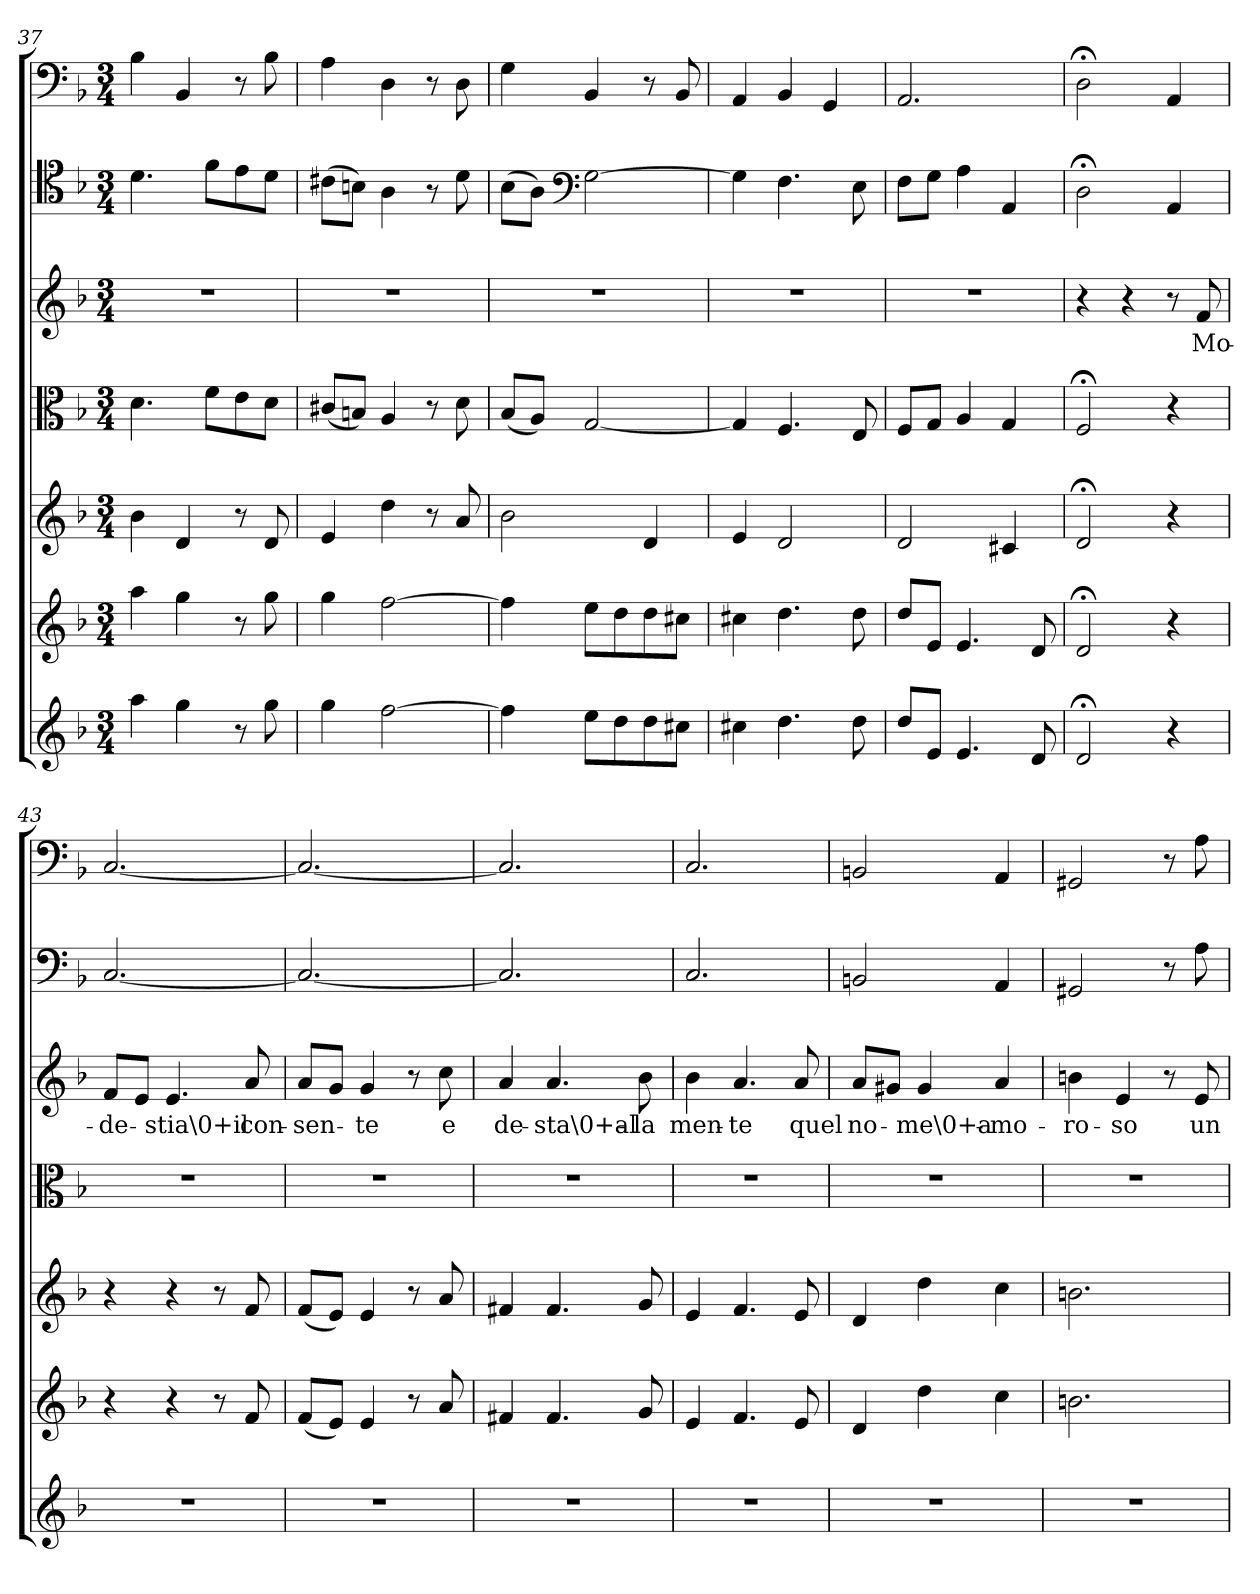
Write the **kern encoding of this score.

**kern	**kern	**kern	**kern	**kern	**text	**kern	**kern
*part7	*part6	*part5	*part4	*part3	*part3	*part2	*part1
*staff7	*staff6	*staff5	*staff4	*staff3	*staff3	*staff2	*staff1
*clefG2	*clefG2	*clefG2	*clefC3	*clefG2	*	*clefC4	*clefF4
*k[b-]	*k[b-]	*k[b-]	*k[b-]	*k[b-]	*	*k[b-]	*k[b-]
*d:	*d:	*d:	*d:	*d:	*	*d:	*d:
*M3/4	*M3/4	*M3/4	*M3/4	*M3/4	*	*M3/4	*M3/4
=37	=37	=37	=37	=37	=37	=37	=37
4aa\	4aa\	4b-\	4.d\	2.r	.	4.d\	4B-\
4gg\	4gg\	4d/	.	.	.	.	4BB-/
.	.	.	8f\L	.	.	8f\L	.
8r	8r	8r	8e\	.	.	8e\	8r
8gg\	8gg\	8d/	8d\J	.	.	8d\J	8B-\
=38	=38	=38	=38	=38	=38	=38	=38
4gg\	4gg\	4e/	(8c#X/L	2.r	.	(8c#X\L	4A\
.	.	.	8Bn/J)	.	.	8Bn\J)	.
[2ff\	[2ff\	4dd\	4A/	.	.	4A\	4D\
.	.	8r	8r	.	.	8r	8r
.	.	8a/	8d\	.	.	8d\	8D\
=39	=39	=39	=39	=39	=39	=39	=39
4ff\]	4ff\]	2b-\	(8B-/L	2.r	.	(8B-\L	4G\
.	.	.	8A/J)	.	.	8A\J)	.
*	*	*	*	*	*	*clefF4	*
8ee\L	8ee\L	.	[2G/	.	.	[2G\	4BB-/
8dd\	8dd\	.	.	.	.	.	.
8dd\	8dd\	4d/	.	.	.	.	8r
8cc#X\J	8cc#X\J	.	.	.	.	.	8BB-/
=40	=40	=40	=40	=40	=40	=40	=40
4cc#X\	4cc#X\	4e/	4G/]	2.r	.	4G\]	4AA/
4.dd\	4.dd\	2d/	4.F/	.	.	4.F\	4BB-/
.	.	.	.	.	.	.	4GG/
8dd\	8dd\	.	8E/	.	.	8E\	.
=41	=41	=41	=41	=41	=41	=41	=41
8dd/L	8dd/L	2d/	8F/L	2.r	.	8F\L	2.AA/
8e/J	8e/J	.	8G/J	.	.	8G\J	.
4.e/	4.e/	.	4A/	.	.	4A\	.
.	.	4c#X/	4G/	.	.	4AA/	.
8d/	8d/	.	.	.	.	.	.
=42	=42	=42	=42	=42	=42	=42	=42
2d;</	2d;</	2d;</	2F;</	4r	.	2D;<\	2D;<\
.	.	.	.	4r	.	.	.
4r	4r	4r	4r	8r	.	4AA/	4AA/
.	.	.	.	8f/	Mo-	.	.
=43	=43	=43	=43	=43	=43	=43	=43
2.r	4r	4r	2.r	8f/L	-de-	[2.C/	[2.C/
.	.	.	.	8e/J	.	.	.
.	4r	4r	.	4.e/	-stia\0+il	.	.
.	8r	8r	.	.	.	.	.
.	8f/	8f/	.	8a/	con-	.	.
=44	=44	=44	=44	=44	=44	=44	=44
2.r	(8f/L	(8f/L	2.r	8a/L	-sen-	2.C/_	2.C/_
.	8e/J)	8e/J)	.	8g/J	.	.	.
.	4e/	4e/	.	4g/	-te	.	.
.	8r	8r	.	8r	.	.	.
.	8a/	8a/	.	8cc\	e	.	.
=45	=45	=45	=45	=45	=45	=45	=45
2.r	4f#X/	4f#X/	2.r	4a/	de-	2.C/]	2.C/]
.	4.f#/	4.f#/	.	4.a/	-sta\0+al-	.	.
.	8g/	8g/	.	8b-\	-la	.	.
=46	=46	=46	=46	=46	=46	=46	=46
2.r	4e/	4e/	2.r	4b-\	men-	2.C/	2.C/
.	4.f/	4.f/	.	4.a/	-te	.	.
.	8e/	8e/	.	8a/	quel	.	.
=47	=47	=47	=47	=47	=47	=47	=47
2.r	4d/	4d/	2.r	8a/L	no-	2BBn/	2BBn/
.	.	.	.	8g#X/J	.	.	.
.	4dd\	4dd\	.	4g#/	-me\0+a-	.	.
.	4cc\	4cc\	.	4a/	-mo-	4AA/	4AA/
=48	=48	=48	=48	=48	=48	=48	=48
2.r	2.bn\	2.bn\	2.r	4bn\	-ro-	2GG#X/	2GG#X/
.	.	.	.	4e/	-so	.	.
.	.	.	.	8r	.	8r	8r
.	.	.	.	8e/	un	8A\	8A\
=	=	=	=	=	=	=	=
*-	*-	*-	*-	*-	*-	*-	*-
